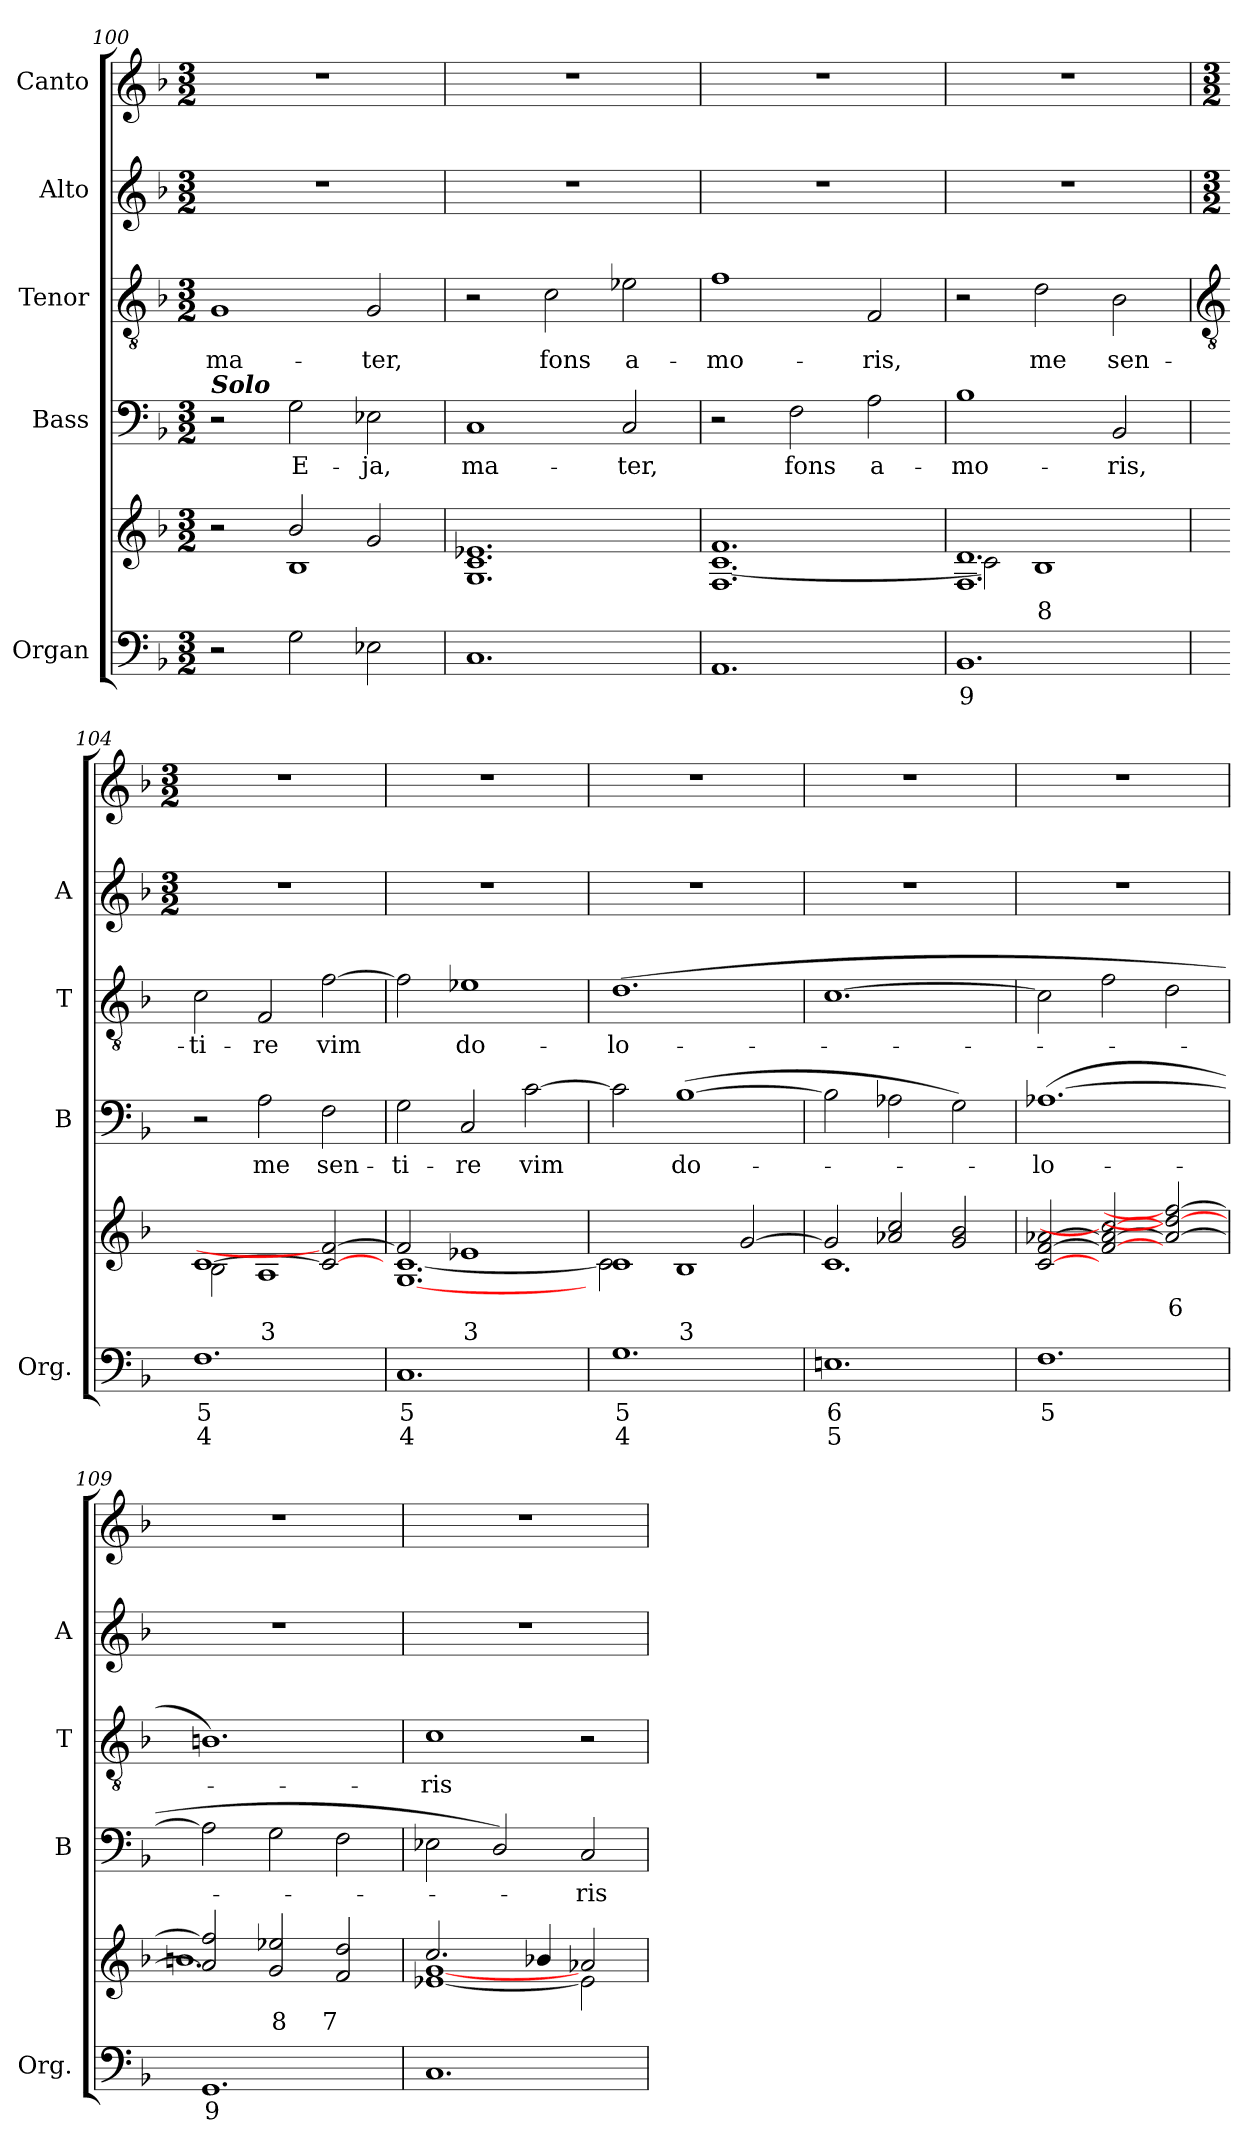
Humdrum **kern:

**kern	**text	**text	**kern	**text	**text	**kern	**text	**kern	**text	**kern	**kern
*part5	*part5	*part5	*part5	*part5	*part5	*part4	*part4	*part3	*part3	*part2	*part1
*staff6	*staff6	*staff6	*staff5	*staff5	*staff5	*staff4	*staff4	*staff3	*staff3	*staff2	*staff1
*I"Organ	*	*	*	*	*	*I"Bass	*	*I"Tenor	*	*I"Alto	*I"Canto
*I'Org.	*	*	*	*	*	*I'B	*	*I'T	*	*I'A	*
*clefF4	*	*	*clefG2	*	*	*clefF4	*	*clefGv2	*	*clefG2	*clefG2
*k[b-]	*	*	*k[b-]	*	*	*k[b-]	*	*k[b-]	*	*k[b-]	*k[b-]
*F:	*	*	*F:	*	*	*F:	*	*F:	*	*F:	*F:
*M3/2	*	*	*M3/2	*	*	*M3/2	*	*M3/2	*	*M3/2	*M3/2
=100	=100	=100	=100	=100	=100	=100	=100	=100	=100	=100	=100
*	*	*	*^	*	*	*	*	*	*	*	*
!	!	!	!	!	!	!	!LO:TX:a:Bi:t=Solo	!	!	!	!	!
!	!	!	!	!	!	!	!	!	!	!LO:LY:b	!LO:N:vis=1	!
2r	.	.	2r	2ryy	.	.	2r	.	1G	ma-	1.r	1.r
!	!	!	!	!	!	!	!	!LO:LY:b	!	!	!	!
2G	.	.	2b-/	1B-	.	.	2G	E-	.	.	.	.
!	!	!	!	!	!	!	!	!LO:LY:b	!	!LO:LY:b	!	!
2E-X	.	.	2g/	.	.	.	2E-X	-ja,	2G	-ter,	.	.
=101	=101	=101	=101	=101	=101	=101	=101	=101	=101	=101	=101	=101
!	!	!	!	!LO:N:vis=1	!	!	!	!LO:LY:b	!	!	!LO:N:vis=1	!
1.C	.	.	1.G/ 1.c/ 1.e-X/	1.ryy	.	.	1C	ma-	2r	.	1.r	1.r
!	!	!	!	!	!	!	!	!	!	!LO:LY:b	!	!
.	.	.	.	.	.	.	.	.	2c	fons	.	.
!	!	!	!	!	!	!	!	!LO:LY:b	!	!LO:LY:b	!	!
.	.	.	.	.	.	.	2C	-ter,	2e-X	a-	.	.
=102	=102	=102	=102	=102	=102	=102	=102	=102	=102	=102	=102	=102
!	!	!	!	!	!	!	!	!	!	!LO:LY:b	!LO:N:vis=1	!
1.AA	.	.	1.F/ 1.f/	[1.c	.	.	2r	.	1f	-mo-	1.r	1.r
!	!	!	!	!	!	!	!	!LO:LY:b	!	!	!	!
.	.	.	.	.	.	.	2F	fons	.	.	.	.
!	!	!	!	!	!	!	!	!LO:LY:b	!	!LO:LY:b	!	!
.	.	.	.	.	.	.	2A	a-	2F	-ris,	.	.
=103	=103	=103	=103	=103	=103	=103	=103	=103	=103	=103	=103	=103
!	!LO:LY:b	!	!	!	!	!	!	!LO:LY:b	!	!	!LO:N:vis=1	!
1.BB-	9	.	1.F/ 1.d/	2c]	.	.	1B-	-mo-	2r	.	1.r	1.r
!	!	!	!	!	!LO:LY:b	!	!	!	!	!LO:LY:b	!	!
.	.	.	.	1B-	8	.	.	.	2d	me	.	.
!	!	!	!	!	!	!	!	!LO:LY:b	!	!LO:LY:b	!	!
.	.	.	.	.	.	.	2BB-	-ris,	2B-	sen-	.	.
*	*	*	*v	*v	*	*	*	*	*	*	*	*
!!LO:LB:g=z
=104	=104	=104	=104	=104	=104	=104	=104	=104	=104	=104	=104
*	*	*	*	*	*	*	*	*clefGv2	*	*	*
*	*	*	*	*	*	*	*	*	*	*M3/2	*M3/2
*	*	*	*^	*	*	*	*	*	*	*	*
*	*	*	*	*^	*	*	*	*	*	*	*	*
!	!LO:LY:b	!LO:LY:b	!	!	!LO:N:vis=1	!	!	!	!	!	!LO:LY:b	!	!
1.F	5	4	[1c/	2B-\	1.ryy	.	.	2r	.	2c	-ti-	1.r	1.r
!	!	!	!	!	!	!	!LO:LY:b	!	!LO:LY:b	!	!LO:LY:b	!	!
.	.	.	.	1A\	.	.	3	2A	me	2F	-re	.	.
!	!	!	!	!	!	!	!	!	!LO:LY:b	!	!LO:LY:b	!	!
.	.	.	2c/_ 2f/_	.	.	.	.	2F	sen-	[2f	vim	.	.
=105	=105	=105	=105	=105	=105	=105	=105	=105	=105	=105	=105	=105	=105
!	!LO:LY:b	!LO:LY:b	!	!	!LO:N:vis=1	!	!	!	!LO:LY:b	!	!	!	!
1.C	5	4	2f/]	[1.G\ [1.c\	1.ryy	.	.	2G	-ti-	2f]	.	1.r	1.r
!	!	!	!	!	!	!	!LO:LY:b	!	!LO:LY:b	!	!LO:LY:b	!	!
.	.	.	1e-X/	.	.	.	3	2C	-re	1e-X	do-	.	.
!	!	!	!	!	!	!	!	!	!LO:LY:b	!	!	!	!
.	.	.	.	.	.	.	.	[2c	vim	.	.	.	.
=106	=106	=106	=106	=106	=106	=106	=106	=106	=106	=106	=106	=106	=106
!	!LO:LY:b	!LO:LY:b	!	!	!LO:N:vis=1	!	!	!	!	!	!LO:LY:b	!	!
1.G	5	4	1c/	2c\]	1.ryy	.	.	2c]	.	(>1.d	-lo-	1.r	1.r
!	!	!	!	!	!	!	!LO:LY:b	!	!LO:LY:b	!	!	!	!
.	.	.	.	1B-\	.	.	3	(>[1B-	do-	.	.	.	.
.	.	.	[2g/	.	.	.	.	.	.	.	.	.	.
=107	=107	=107	=107	=107	=107	=107	=107	=107	=107	=107	=107	=107	=107
!	!LO:LY:b	!LO:LY:b	!	!	!LO:N:vis=1	!	!	!	!	!	!	!	!
1.En	6	5	2g/]	1.c\	1.ryy	.	.	2B-]	.	[1.c	.	1.r	1.r
.	.	.	2a-X/ 2cc/	.	.	.	.	2A-X	.	.	.	.	.
.	.	.	2g/ 2b-/	.	.	.	.	2G)	.	.	.	.	.
=108	=108	=108	=108	=108	=108	=108	=108	=108	=108	=108	=108	=108	=108
!	!LO:LY:b	!	!	!LO:N:vis=1	!	!	!	!	!LO:LY:b	!	!	!	!
1.F	5	.	[2c/ [2f/ [2a-X/	1.ryy	1.ryy	.	.	(>[1.A-X	lo-	2c]	.	1.r	1.r
.	.	.	2f/_ 2a-/_ 2cc/_	.	.	.	.	.	.	2f	.	.	.
!	!	!	!	!	!	!LO:LY:b	!	!	!	!	!	!	!
.	.	.	2a-/_ 2dd/_ 2ff/_	.	.	6	.	.	.	2d	.	.	.
=109	=109	=109	=109	=109	=109	=109	=109	=109	=109	=109	=109	=109	=109
!	!LO:LY:b	!	!	!	!LO:N:vis=1	!	!	!	!	!	!	!	!
1.GG	9	.	2a-/] 2ff/]	1.bn\	1.ryy	.	.	2A-]	.	1.Bn)	.	1.r	1.r
!	!	!	!	!	!	!LO:LY:b	!	!	!	!	!	!	!
.	.	.	2g/ 2ee-X/	.	.	8	.	2G	.	.	.	.	.
!	!	!	!	!	!	!LO:LY:b	!	!	!	!	!	!	!
.	.	.	2f/ 2dd/	.	.	7	.	2F	.	.	.	.	.
=110	=110	=110	=110	=110	=110	=110	=110	=110	=110	=110	=110	=110	=110
!	!	!	!	!	!LO:N:vis=1	!	!	!	!	!	!LO:LY:b	!	!
1.C	.	.	2.cc/	[1e-X\ [1g\	1.ryy	.	.	2E-X	.	1c	ris	1.r	1.r
.	.	.	.	.	.	.	.	2D/)	.	.	.	.	.
.	.	.	4b-X/	.	.	.	.	.	.	.	.	.	.
!	!	!	!	!	!	!	!	!	!LO:LY:b	!	!	!	!
.	.	.	2a-X/	2e-\]	.	.	.	2C	ris	2r	.	.	.
*	*	*	*v	*v	*v	*	*	*	*	*	*	*	*
=	=	=	=	=	=	=	=	=	=	=	=
*-	*-	*-	*-	*-	*-	*-	*-	*-	*-	*-	*-
